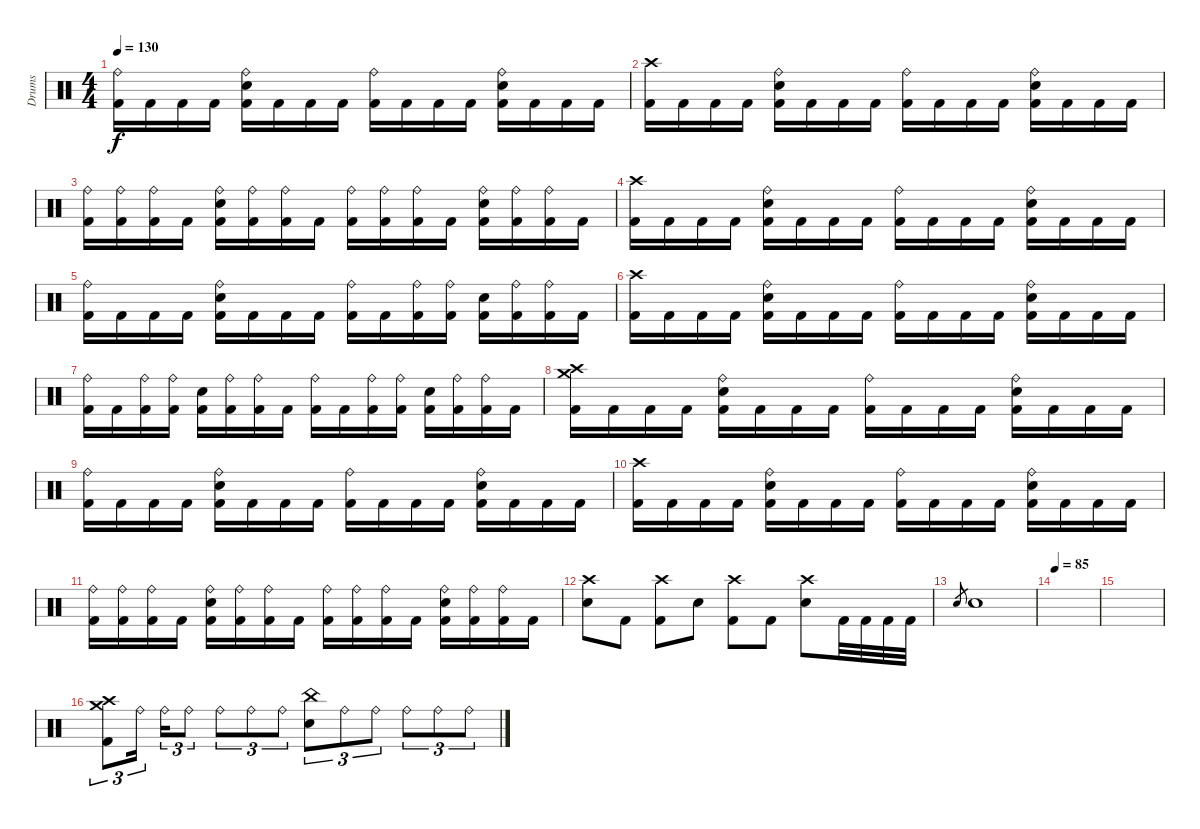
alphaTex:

\track ("Drums" "Drums") {instrument percussion}
\staff {score}
\articulation defaults
\ts (4 4)
\tempo 130
\clef neutral
\ks c
("Ride (bell)" "Kick (hit) 2").16{dy f} "Kick (hit) 2".16 "Kick (hit) 2".16 "Kick (hit) 2".16 ("Ride (bell)" "Electric Snare (hit)" "Kick (hit) 2").16 "Kick (hit) 2".16 "Kick (hit) 2".16 "Kick (hit) 2".16 ("Ride (bell)" "Kick (hit) 2").16 "Kick (hit) 2".16 "Kick (hit) 2".16 "Kick (hit) 2".16 ("Ride (bell)" "Electric Snare (hit)" "Kick (hit) 2").16 "Kick (hit) 2".16 "Kick (hit) 2".16 "Kick (hit) 2".16 |
("Crash high (hit)" "Kick (hit) 2").16 "Kick (hit) 2".16 "Kick (hit) 2".16 "Kick (hit) 2".16 ("Ride (bell)" "Electric Snare (hit)" "Kick (hit) 2").16 "Kick (hit) 2".16 "Kick (hit) 2".16 "Kick (hit) 2".16 ("Ride (bell)" "Kick (hit) 2").16 "Kick (hit) 2".16 "Kick (hit) 2".16 "Kick (hit) 2".16 ("Ride (bell)" "Electric Snare (hit)" "Kick (hit) 2").16 "Kick (hit) 2".16 "Kick (hit) 2".16 "Kick (hit) 2".16 |
("Ride (bell)" "Kick (hit) 2").16 ("Ride (bell)" "Kick (hit) 2").16 ("Ride (bell)" "Kick (hit) 2").16 "Kick (hit) 2".16 ("Ride (bell)" "Electric Snare (hit)" "Kick (hit) 2").16 ("Ride (bell)" "Kick (hit) 2").16 ("Ride (bell)" "Kick (hit) 2").16 "Kick (hit) 2".16 ("Ride (bell)" "Kick (hit) 2").16 ("Ride (bell)" "Kick (hit) 2").16 ("Ride (bell)" "Kick (hit) 2").16 "Kick (hit) 2".16 ("Ride (bell)" "Electric Snare (hit)" "Kick (hit) 2").16 ("Ride (bell)" "Kick (hit) 2").16 ("Ride (bell)" "Kick (hit) 2").16 "Kick (hit) 2".16 |
("Crash high (hit)" "Kick (hit) 2").16 "Kick (hit) 2".16 "Kick (hit) 2".16 "Kick (hit) 2".16 ("Ride (bell)" "Electric Snare (hit)" "Kick (hit) 2").16 "Kick (hit) 2".16 "Kick (hit) 2".16 "Kick (hit) 2".16 ("Ride (bell)" "Kick (hit) 2").16 "Kick (hit) 2".16 "Kick (hit) 2".16 "Kick (hit) 2".16 ("Ride (bell)" "Electric Snare (hit)" "Kick (hit) 2").16 "Kick (hit) 2".16 "Kick (hit) 2".16 "Kick (hit) 2".16 |
("Ride (bell)" "Kick (hit) 2").16 "Kick (hit) 2".16 "Kick (hit) 2".16 "Kick (hit) 2".16 ("Ride (bell)" "Electric Snare (hit)" "Kick (hit) 2").16 "Kick (hit) 2".16 "Kick (hit) 2".16 "Kick (hit) 2".16 ("Ride (bell)" "Kick (hit) 2").16 "Kick (hit) 2".16 ("Ride (bell)" "Kick (hit) 2").16 ("Ride (bell)" "Kick (hit) 2").16 ("Electric Snare (hit)" "Kick (hit) 2").16 ("Ride (bell)" "Kick (hit) 2").16 ("Ride (bell)" "Kick (hit) 2").16 "Kick (hit) 2".16 |
("Crash high (hit)" "Kick (hit) 2").16 "Kick (hit) 2".16 "Kick (hit) 2".16 "Kick (hit) 2".16 ("Ride (bell)" "Electric Snare (hit)" "Kick (hit) 2").16 "Kick (hit) 2".16 "Kick (hit) 2".16 "Kick (hit) 2".16 ("Ride (bell)" "Kick (hit) 2").16 "Kick (hit) 2".16 "Kick (hit) 2".16 "Kick (hit) 2".16 ("Ride (bell)" "Electric Snare (hit)" "Kick (hit) 2").16 "Kick (hit) 2".16 "Kick (hit) 2".16 "Kick (hit) 2".16 |
("Ride (bell)" "Kick (hit) 2").16 "Kick (hit) 2".16 ("Ride (bell)" "Kick (hit) 2").16 ("Ride (bell)" "Kick (hit) 2").16 ("Electric Snare (hit)" "Kick (hit) 2").16 ("Ride (bell)" "Kick (hit) 2").16 ("Ride (bell)" "Kick (hit) 2").16 "Kick (hit) 2".16 ("Ride (bell)" "Kick (hit) 2").16 "Kick (hit) 2".16 ("Ride (bell)" "Kick (hit) 2").16 ("Ride (bell)" "Kick (hit) 2").16 ("Electric Snare (hit)" "Kick (hit) 2").16 ("Ride (bell)" "Kick (hit) 2").16 ("Ride (bell)" "Kick (hit) 2").16 "Kick (hit) 2".16 |
("Crash medium (hit)" "Crash high (hit)" "Kick (hit) 2").16 "Kick (hit) 2".16 "Kick (hit) 2".16 "Kick (hit) 2".16 ("Ride (bell)" "Electric Snare (hit)" "Kick (hit) 2").16 "Kick (hit) 2".16 "Kick (hit) 2".16 "Kick (hit) 2".16 ("Ride (bell)" "Kick (hit) 2").16 "Kick (hit) 2".16 "Kick (hit) 2".16 "Kick (hit) 2".16 ("Ride (bell)" "Electric Snare (hit)" "Kick (hit) 2").16 "Kick (hit) 2".16 "Kick (hit) 2".16 "Kick (hit) 2".16 |
("Ride (bell)" "Kick (hit) 2").16 "Kick (hit) 2".16 "Kick (hit) 2".16 "Kick (hit) 2".16 ("Ride (bell)" "Electric Snare (hit)" "Kick (hit) 2").16 "Kick (hit) 2".16 "Kick (hit) 2".16 "Kick (hit) 2".16 ("Ride (bell)" "Kick (hit) 2").16 "Kick (hit) 2".16 "Kick (hit) 2".16 "Kick (hit) 2".16 ("Ride (bell)" "Electric Snare (hit)" "Kick (hit) 2").16 "Kick (hit) 2".16 "Kick (hit) 2".16 "Kick (hit) 2".16 |
("Crash high (hit)" "Kick (hit) 2").16 "Kick (hit) 2".16 "Kick (hit) 2".16 "Kick (hit) 2".16 ("Ride (bell)" "Electric Snare (hit)" "Kick (hit) 2").16 "Kick (hit) 2".16 "Kick (hit) 2".16 "Kick (hit) 2".16 ("Ride (bell)" "Kick (hit) 2").16 "Kick (hit) 2".16 "Kick (hit) 2".16 "Kick (hit) 2".16 ("Ride (bell)" "Electric Snare (hit)" "Kick (hit) 2").16 "Kick (hit) 2".16 "Kick (hit) 2".16 "Kick (hit) 2".16 |
("Ride (bell)" "Kick (hit) 2").16 ("Ride (bell)" "Kick (hit) 2").16 ("Ride (bell)" "Kick (hit) 2").16 "Kick (hit) 2".16 ("Ride (bell)" "Electric Snare (hit)" "Kick (hit) 2").16 ("Ride (bell)" "Kick (hit) 2").16 ("Ride (bell)" "Kick (hit) 2").16 "Kick (hit) 2".16 ("Ride (bell)" "Kick (hit) 2").16 ("Ride (bell)" "Kick (hit) 2").16 ("Ride (bell)" "Kick (hit) 2").16 "Kick (hit) 2".16 ("Ride (bell)" "Electric Snare (hit)" "Kick (hit) 2").16 ("Ride (bell)" "Kick (hit) 2").16 ("Ride (bell)" "Kick (hit) 2").16 "Kick (hit) 2".16 |
("Crash high (hit)" "Electric Snare (hit)").8 "Kick (hit) 2".8 ("Crash high (hit)" "Kick (hit) 2").8 "Electric Snare (hit)".8 ("Crash high (hit)" "Kick (hit) 2").8 "Kick (hit) 2".8 ("Crash high (hit)" "Electric Snare (hit)").8 "Kick (hit) 2".32 "Kick (hit) 2".32 "Kick (hit) 2".32 "Kick (hit) 2".32 |
"Electric Snare (hit)".8{gr} "Electric Snare (hit)".1 |
\tempo 85
|
|
("Crash medium (hit)" "Crash high (hit)" "Kick (hit) 2").8{tu (3 2)} "Ride (bell)".16{tu (3 2) beam splitsecondary} "Ride (bell)".16{tu (3 2)} "Ride (bell)".8{tu (3 2)} "Ride (bell)".8{tu (3 2)} "Ride (bell)".8{tu (3 2)} "Ride (bell)".8{tu (3 2)} ("China (hit)" "Electric Snare (hit)").8{tu (3 2)} "Ride (bell)".8{tu (3 2)} "Ride (bell)".8{tu (3 2)} "Ride (bell)".8{tu (3 2)} "Ride (bell)".8{tu (3 2)} "Ride (bell)".8{tu (3 2)}
